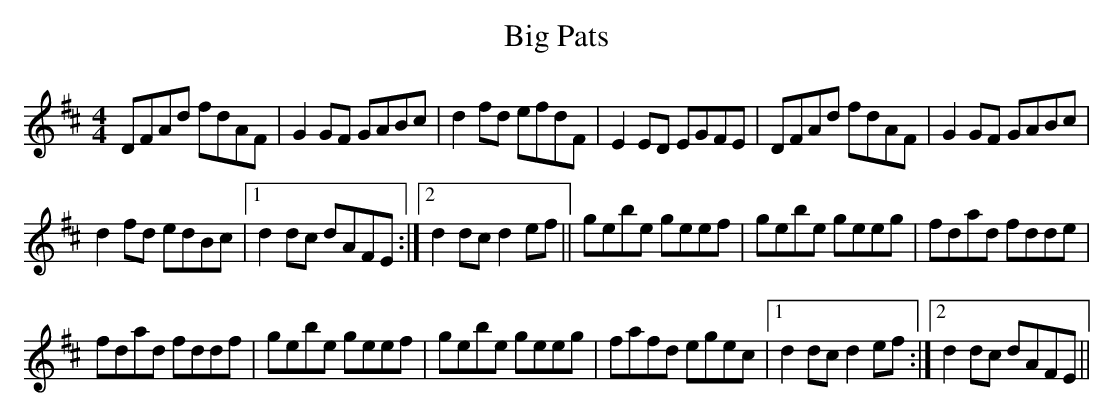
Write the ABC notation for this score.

X:1
T:Big Pats
M:4/4
L:1/8
K:D
DFAd fdAF | G2GF GABc | d2fd efdF | E2ED EGFE | DFAd fdAF | G2GF GABc |
d2fd edBc |1 d2dc dAFE :|2 d2dc d2ef || gebe geef | gebe geeg | fdad fdde |
fdad fddf | gebe geef | gebe geeg | fafd egec |1 d2dc d2ef :|2 d2dc dAFE ||
